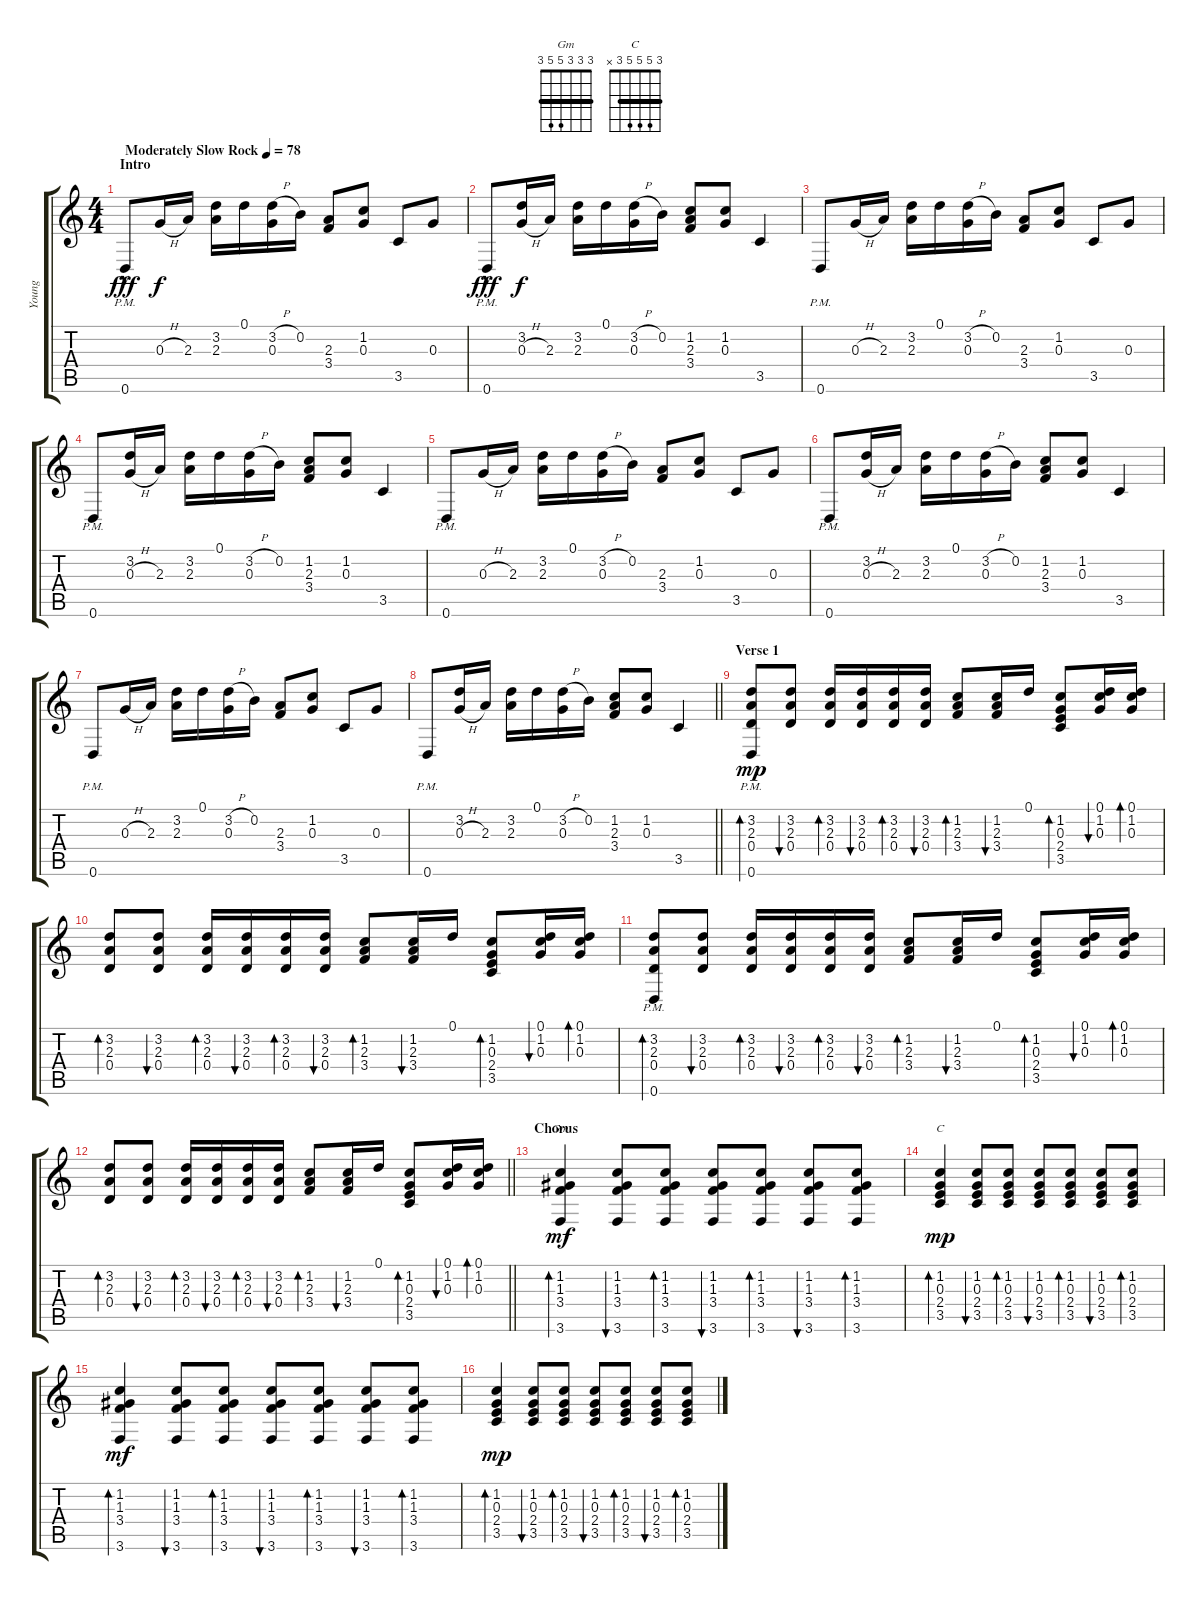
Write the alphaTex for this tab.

\track ("Young" "Young") {instrument overdrivenguitar}
\staff {score tabs}
\tuning (D4 B3 G3 D3 A2 D2) {hide}
\chord ("Gm" 3 3 3 5 5 3) {barre 3}
\chord ("C" 3 5 5 5 3 x) {barre 3}
\ts (4 4)
\section ("" "Intro")
\tempo (78 "Moderately Slow Rock")
\clef g2
\ks c
0.6{hac pm}.8{dy fff instrument overdrivenguitar} 0.3{h}.16{dy f} 2.3.16 (3.2 2.3).16 0.1.16 (3.2{h} 0.3).16 0.2.16 (2.3 3.4).8 (1.2 0.3).8 3.5.8 0.3.8 |
0.6{hac pm}.8{dy fff} (3.2 0.3{h}).16{dy f} 2.3.16 (3.2 2.3).16 0.1.16 (3.2{h} 0.3).16 0.2.16 (1.2 2.3 3.4).8 (1.2 0.3).8 3.5.4 |
0.6{pm}.8 0.3{h}.16 2.3.16 (3.2 2.3).16 0.1.16 (3.2{h} 0.3).16 0.2.16 (2.3 3.4).8 (1.2 0.3).8 3.5.8 0.3.8 |
0.6{pm}.8 (3.2 0.3{h}).16 2.3.16 (3.2 2.3).16 0.1.16 (3.2{h} 0.3).16 0.2.16 (1.2 2.3 3.4).8 (1.2 0.3).8 3.5.4 |
0.6{pm}.8 0.3{h}.16 2.3.16 (3.2 2.3).16 0.1.16 (3.2{h} 0.3).16 0.2.16 (2.3 3.4).8 (1.2 0.3).8 3.5.8 0.3.8 |
0.6{pm}.8 (3.2 0.3{h}).16 2.3.16 (3.2 2.3).16 0.1.16 (3.2{h} 0.3).16 0.2.16 (1.2 2.3 3.4).8 (1.2 0.3).8 3.5.4 |
0.6{pm}.8 0.3{h}.16 2.3.16 (3.2 2.3).16 0.1.16 (3.2{h} 0.3).16 0.2.16 (2.3 3.4).8 (1.2 0.3).8 3.5.8 0.3.8 |
\barLineRight lightlight
0.6{pm}.8 (3.2 0.3{h}).16 2.3.16 (3.2 2.3).16 0.1.16 (3.2{h} 0.3).16 0.2.16 (1.2 2.3 3.4).8 (1.2 0.3).8 3.5.4 |
\section ("" "Verse 1")
(3.2 2.3 0.4 0.6{pm}).8{bd 60 dy mp} (3.2 2.3 0.4).8{bu 60} (3.2 2.3 0.4).16{bd 60} (3.2 2.3 0.4).16{bu 60} (3.2 2.3 0.4).16{bd 60} (3.2 2.3 0.4).16{bu 60} (1.2 2.3 3.4).8{bd 60} (1.2 2.3 3.4).16{bu 60} 0.1.16 (1.2 0.3 2.4 3.5).8{bd 60} (0.1 1.2 0.3).16{bu 60} (0.1 1.2 0.3).16{bd 60} |
(3.2 2.3 0.4).8{bd 60} (3.2 2.3 0.4).8{bu 60} (3.2 2.3 0.4).16{bd 60} (3.2 2.3 0.4).16{bu 60} (3.2 2.3 0.4).16{bd 60} (3.2 2.3 0.4).16{bu 60} (1.2 2.3 3.4).8{bd 60} (1.2 2.3 3.4).16{bu 60} 0.1.16 (1.2 0.3 2.4 3.5).8{bd 60} (0.1 1.2 0.3).16{bu 60} (0.1 1.2 0.3).16{bd 60} |
(3.2 2.3 0.4 0.6{pm}).8{bd 60} (3.2 2.3 0.4).8{bu 60} (3.2 2.3 0.4).16{bd 60} (3.2 2.3 0.4).16{bu 60} (3.2 2.3 0.4).16{bd 60} (3.2 2.3 0.4).16{bu 60} (1.2 2.3 3.4).8{bd 60} (1.2 2.3 3.4).16{bu 60} 0.1.16 (1.2 0.3 2.4 3.5).8{bd 60} (0.1 1.2 0.3).16{bu 60} (0.1 1.2 0.3).16{bd 60} |
\barLineRight lightlight
(3.2 2.3 0.4).8{bd 60} (3.2 2.3 0.4).8{bu 60} (3.2 2.3 0.4).16{bd 60} (3.2 2.3 0.4).16{bu 60} (3.2 2.3 0.4).16{bd 60} (3.2 2.3 0.4).16{bu 60} (1.2 2.3 3.4).8{bd 60} (1.2 2.3 3.4).16{bu 60} 0.1.16 (1.2 0.3 2.4 3.5).8{bd 60} (0.1 1.2 0.3).16{bu 60} (0.1 1.2 0.3).16{bd 60} |
\section ("" "Chorus")
(1.2 1.3 3.4 3.6).4{bd 120 ch "Gm" dy mf} (1.2 1.3 3.4 3.6).8{bu 60} (1.2 1.3 3.4 3.6).8{bd 60} (1.2 1.3 3.4 3.6).8{bu 60} (1.2 1.3 3.4 3.6).8{bd 60} (1.2 1.3 3.4 3.6).8{bu 60} (1.2 1.3 3.4 3.6).8{bd 60} |
(1.2 0.3 2.4 3.5).4{bd 120 ch "C" dy mp} (1.2 0.3 2.4 3.5).8{bu 60} (1.2 0.3 2.4 3.5).8{bd 60} (1.2 0.3 2.4 3.5).8{bu 60} (1.2 0.3 2.4 3.5).8{bd 60} (1.2 0.3 2.4 3.5).8{bu 60} (1.2 0.3 2.4 3.5).8{bd 60} |
(1.2 1.3 3.4 3.6).4{bd 120 dy mf} (1.2 1.3 3.4 3.6).8{bu 60} (1.2 1.3 3.4 3.6).8{bd 60} (1.2 1.3 3.4 3.6).8{bu 60} (1.2 1.3 3.4 3.6).8{bd 60} (1.2 1.3 3.4 3.6).8{bu 60} (1.2 1.3 3.4 3.6).8{bd 60} |
(1.2 0.3 2.4 3.5).4{bd 120 dy mp} (1.2 0.3 2.4 3.5).8{bu 60} (1.2 0.3 2.4 3.5).8{bd 60} (1.2 0.3 2.4 3.5).8{bu 60} (1.2 0.3 2.4 3.5).8{bd 60} (1.2 0.3 2.4 3.5).8{bu 60} (1.2 0.3 2.4 3.5).8{bd 60}
